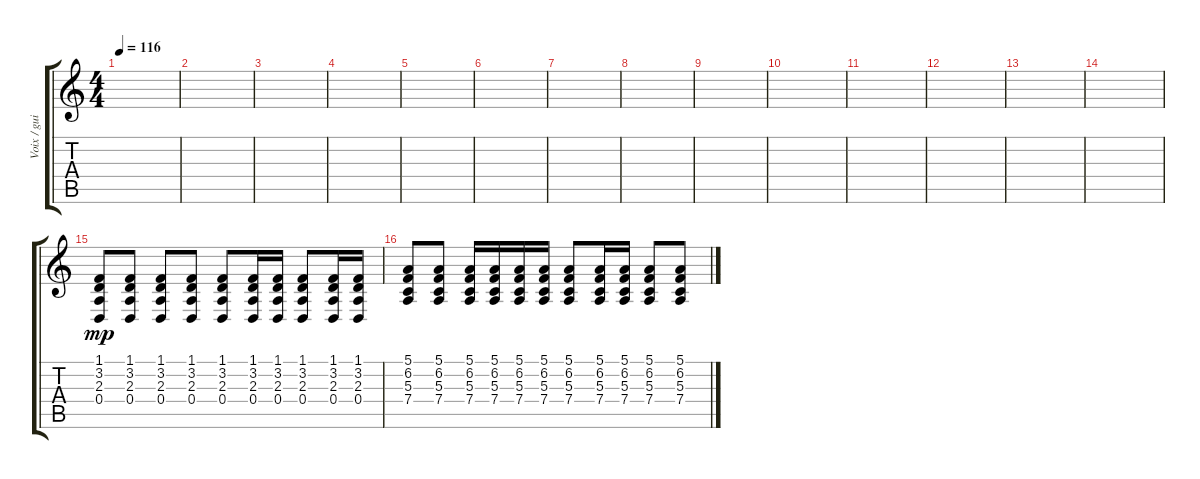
\track ("Voix / guitare acoustique fin" "Voix / gui") {instrument accordion}
\staff {score tabs}
\tuning (E4 B3 G3 D3 A2 E2) {hide}
\ts (4 4)
\tempo 116
\clef g2
\ks c
|
|
|
|
|
|
|
|
|
|
|
|
|
|
(1.1 3.2 2.3 0.4).8{dy mp instrument acousticguitarsteel} (1.1 3.2 2.3 0.4).8 (1.1 3.2 2.3 0.4).8 (1.1 3.2 2.3 0.4).8 (1.1 3.2 2.3 0.4).8 (1.1 3.2 2.3 0.4).16 (1.1 3.2 2.3 0.4).16 (1.1 3.2 2.3 0.4).8 (1.1 3.2 2.3 0.4).16 (1.1 3.2 2.3 0.4).16 |
(5.1 6.2 5.3 7.4).8 (5.1 6.2 5.3 7.4).8 (5.1 6.2 5.3 7.4).16 (5.1 6.2 5.3 7.4).16 (5.1 6.2 5.3 7.4).16 (5.1 6.2 5.3 7.4).16 (5.1 6.2 5.3 7.4).8 (5.1 6.2 5.3 7.4).16 (5.1 6.2 5.3 7.4).16 (5.1 6.2 5.3 7.4).8 (5.1 6.2 5.3 7.4).8
